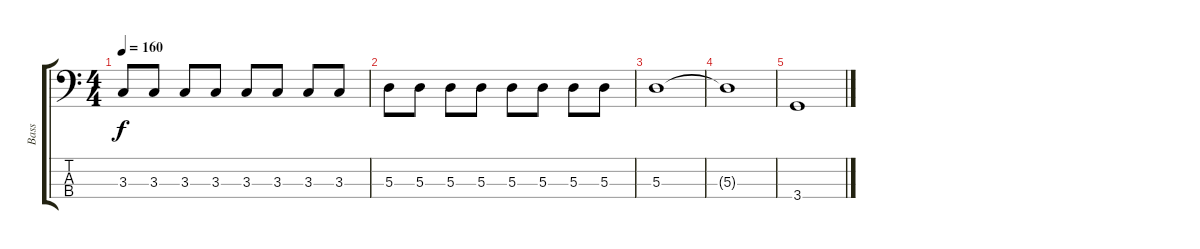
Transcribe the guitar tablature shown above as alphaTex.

\track ("Bass" "Bass") {instrument electricbasspick}
\staff {score tabs}
\tuning (G2 D2 A1 E1) {hide}
\ts (4 4)
\tempo 160
\clef f4
\ks c
3.3.8{dy f} 3.3.8 3.3.8 3.3.8 3.3.8 3.3.8 3.3.8 3.3.8 |
5.3.8 5.3.8 5.3.8 5.3.8 5.3.8 5.3.8 5.3.8 5.3.8 |
5.3.1 |
5.3{t}.1 |
3.4.1
